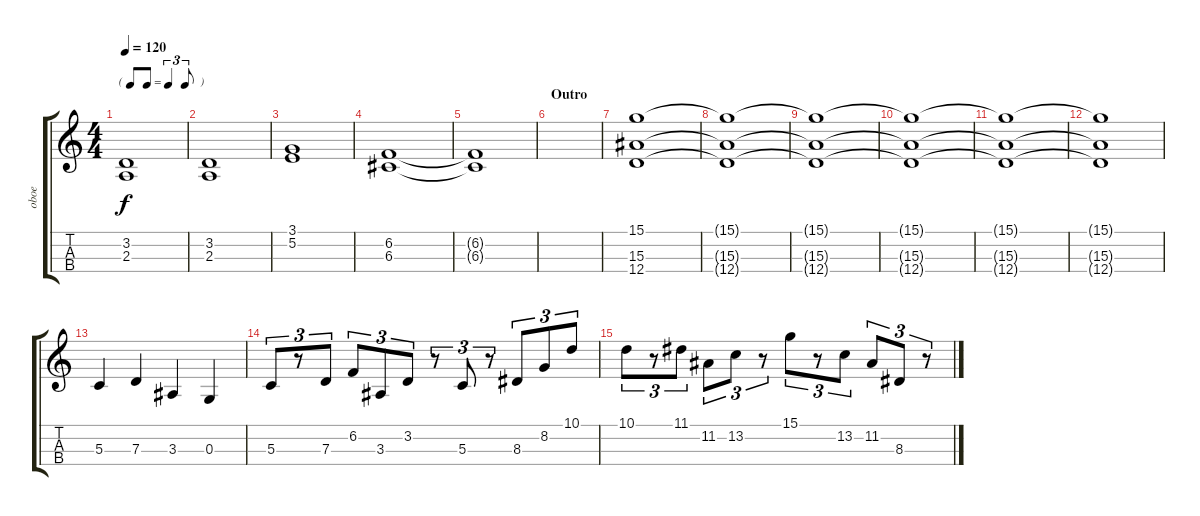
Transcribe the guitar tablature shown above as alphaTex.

\track ("oboe" "oboe") {instrument oboe}
\staff {score tabs}
\tuning (E4 B3 G3 D3) {hide}
\ts (4 4)
\tf triplet8th
\tempo 120
\clef g2
\ks c
(3.2{t} 2.3{t}).1{dy f} |
(3.2 2.3).1 |
(3.1 5.2).1 |
(6.2 6.3).1 |
(6.2{t} 6.3{t}).1 |
\section ("" "Outro")
|
(15.1 15.3 12.4).1 |
(15.1{t} 15.3{t} 12.4{t}).1 |
(15.1{t} 15.3{t} 12.4{t}).1 |
(15.1{t} 15.3{t} 12.4{t}).1 |
(15.1{t} 15.3{t} 12.4{t}).1 |
(15.1{t} 15.3{t} 12.4{t}).1 |
5.3.4 7.3.4 3.3.4 0.3.4 |
5.3.8{tu (3 2)} r.8{tu (3 2)} 7.3.8{tu (3 2)} 6.2.8{tu (3 2)} 3.3.8{tu (3 2)} 3.2.8{tu (3 2)} r.8{tu (3 2)} 5.3.8{tu (3 2)} r.8{tu (3 2)} 8.3.8{tu (3 2)} 8.2.8{tu (3 2)} 10.1.8{tu (3 2)} |
10.1.8{tu (3 2)} r.8{tu (3 2)} 11.1.8{tu (3 2)} 11.2.8{tu (3 2)} 13.2.8{tu (3 2)} r.8{tu (3 2)} 15.1.8{tu (3 2)} r.8{tu (3 2)} 13.2.8{tu (3 2)} 11.2.8{tu (3 2)} 8.3.8{tu (3 2)} r.8{tu (3 2)}
